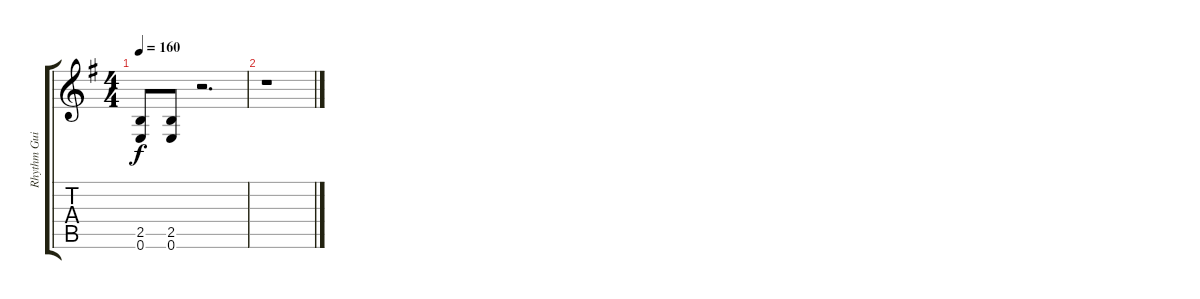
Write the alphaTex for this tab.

\track ("Rhythm Guitar 2: Niklas Dahlin" "Rhythm Gui") {instrument distortionguitar}
\staff {score tabs}
\tuning (E4 B3 G3 D3 A2 E2) {hide}
\ts (4 4)
\tempo 160
\clef g2
\ks eminor
(2.5 0.6).8{dy f} (2.5 0.6).8 r.2{d} |
r.1
